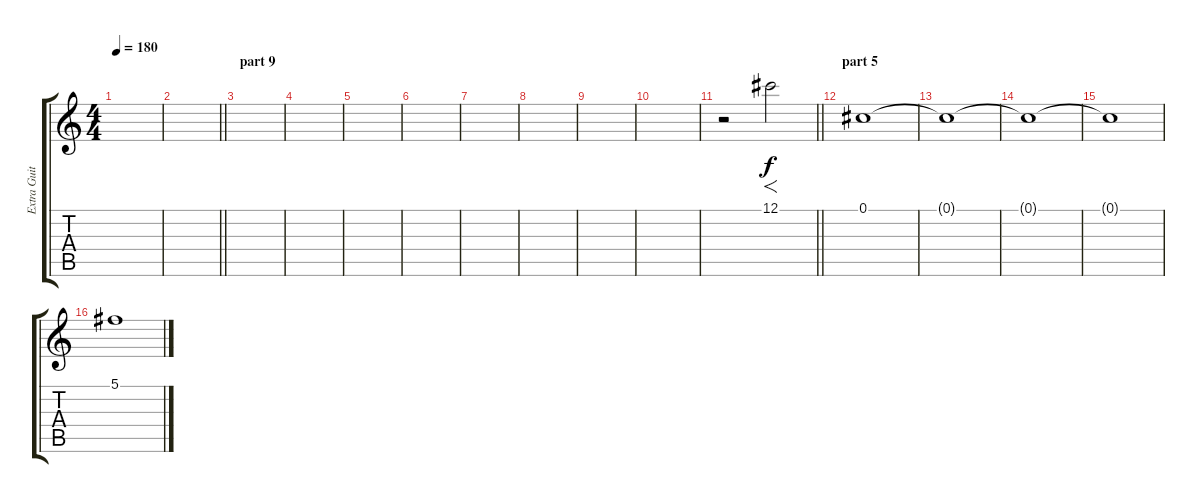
\track ("Extra Guitar" "Extra Guit") {instrument distortionguitar}
\staff {score tabs}
\tuning (Db4 Ab3 E3 B2 Gb2 B1) {hide}
\ts (4 4)
\tempo 180
\clef g2
\ks c
|
\barLineRight lightlight
|
\section ("" "part 9")
|
|
|
|
|
|
|
|
\barLineRight lightlight
r.2 12.1.2{f dy f} |
\section ("" "part 5")
0.1.1{instrument pad2warm} |
0.1{t}.1 |
0.1{t}.1 |
0.1{t}.1 |
5.1.1
